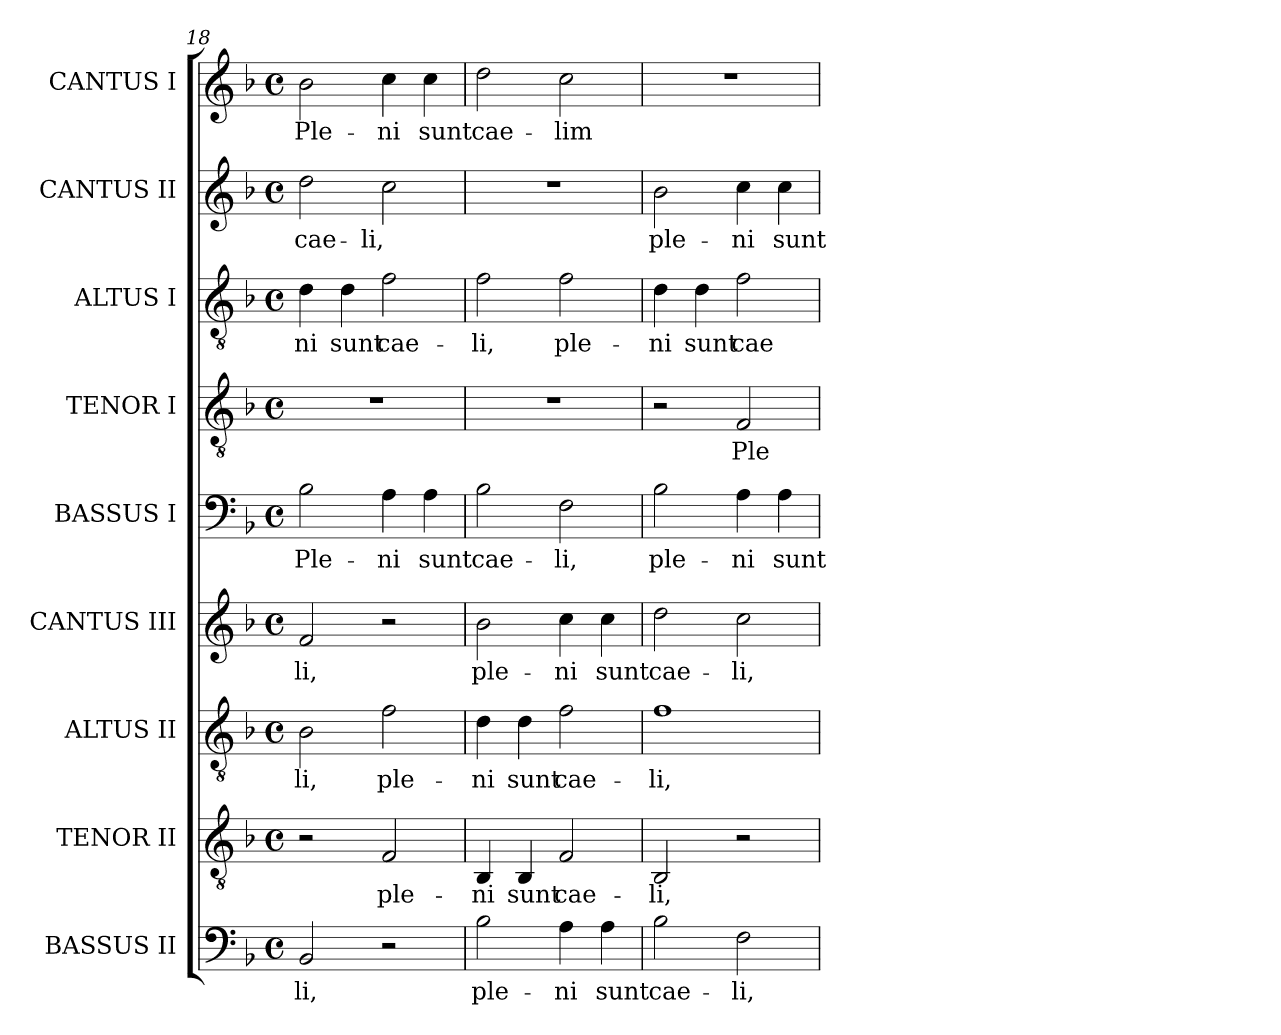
**kern	**text	**kern	**text	**kern	**text	**kern	**text	**kern	**text	**kern	**text	**kern	**text	**kern	**text	**kern	**text
*part9	*part9	*part8	*part8	*part7	*part7	*part6	*part6	*part5	*part5	*part4	*part4	*part3	*part3	*part2	*part2	*part1	*part1
*staff9	*staff9	*staff8	*staff8	*staff7	*staff7	*staff6	*staff6	*staff5	*staff5	*staff4	*staff4	*staff3	*staff3	*staff2	*staff2	*staff1	*staff1
*I"BASSUS II	*	*I"TENOR II	*	*I"ALTUS II	*	*I"CANTUS III	*	*I"BASSUS I	*	*I"TENOR I	*	*I"ALTUS I	*	*I"CANTUS II	*	*I"CANTUS I	*
*I'B. II	*	*I'T. II	*	*I'A. II	*	*I'C. III	*	*I'B. I	*	*I'T. I	*	*I'A. I	*	*I'C. II	*	*I'C. I	*
*clefF4	*	*clefGv2	*	*clefGv2	*	*clefG2	*	*clefF4	*	*clefGv2	*	*clefGv2	*	*clefG2	*	*clefG2	*
*	*	*ITrd7c12	*	*ITrd7c12	*	*	*	*	*	*ITrd7c12	*	*ITrd7c12	*	*	*	*	*
*k[b-]	*	*k[b-]	*	*k[b-]	*	*k[b-]	*	*k[b-]	*	*k[b-]	*	*k[b-]	*	*k[b-]	*	*k[b-]	*
*F:	*	*F:	*	*F:	*	*F:	*	*F:	*	*F:	*	*F:	*	*F:	*	*F:	*
*M4/4	*	*M4/4	*	*M4/4	*	*M4/4	*	*M4/4	*	*M4/4	*	*M4/4	*	*M4/4	*	*M4/4	*
*met(c)	*	*met(c)	*	*met(c)	*	*met(c)	*	*met(c)	*	*met(c)	*	*met(c)	*	*met(c)	*	*met(c)	*
=18	=18	=18	=18	=18	=18	=18	=18	=18	=18	=18	=18	=18	=18	=18	=18	=18	=18
!	!LO:LY:b:color=#000000	!	!	!	!	!	!	!	!	!	!	!	!	!	!	!	!
!	!	!	!	!	!LO:LY:b:color=#000000	!	!	!	!	!	!	!	!	!	!	!	!
!	!	!	!	!	!	!	!LO:LY:b:color=#000000	!	!	!	!	!	!	!	!	!	!
!	!	!	!	!	!	!	!	!	!LO:LY:b:color=#000000	!	!	!	!	!	!	!	!
!	!	!	!	!	!	!	!	!	!	!	!	!	!LO:LY:b:color=#000000	!	!	!	!
!	!	!	!	!	!	!	!	!	!	!	!	!	!	!	!LO:LY:b:color=#000000	!	!
!	!	!	!	!	!	!	!	!	!	!	!	!	!	!	!	!	!LO:LY:b:color=#000000
2BB-i/	-li,	2r	.	2BB-i\	-li,	2fi/	-li,	2B-i\	Ple-	1r	.	4Di\	-ni	2ddi\	cae-	2b-i\	Ple-
!	!	!	!	!	!	!	!	!	!	!	!	!	!LO:LY:b:color=#000000	!	!	!	!
.	.	.	.	.	.	.	.	.	.	.	.	4Di\	sunt	.	.	.	.
!	!	!	!LO:LY:b:color=#000000	!	!	!	!	!	!	!	!	!	!	!	!	!	!
!	!	!	!	!	!LO:LY:b:color=#000000	!	!	!	!	!	!	!	!	!	!	!	!
!	!	!	!	!	!	!	!	!	!LO:LY:b:color=#000000	!	!	!	!	!	!	!	!
!	!	!	!	!	!	!	!	!	!	!	!	!	!LO:LY:b:color=#000000	!	!	!	!
!	!	!	!	!	!	!	!	!	!	!	!	!	!	!	!LO:LY:b:color=#000000	!	!
!	!	!	!	!	!	!	!	!	!	!	!	!	!	!	!	!	!LO:LY:b:color=#000000
2r	.	2FFi/	ple-	2Fi\	ple-	2r	.	4Ai\	-ni	.	.	2Fi\	cae-	2cci\	-li,	4cci\	-ni
!	!	!	!	!	!	!	!	!	!LO:LY:b:color=#000000	!	!	!	!	!	!	!	!
!	!	!	!	!	!	!	!	!	!	!	!	!	!	!	!	!	!LO:LY:b:color=#000000
.	.	.	.	.	.	.	.	4Ai\	sunt	.	.	.	.	.	.	4cci\	sunt
=19	=19	=19	=19	=19	=19	=19	=19	=19	=19	=19	=19	=19	=19	=19	=19	=19	=19
!	!LO:LY:b:color=#000000	!	!	!	!	!	!	!	!	!	!	!	!	!	!	!	!
!	!	!	!LO:LY:b:color=#000000	!	!	!	!	!	!	!	!	!	!	!	!	!	!
!	!	!	!	!	!LO:LY:b:color=#000000	!	!	!	!	!	!	!	!	!	!	!	!
!	!	!	!	!	!	!	!LO:LY:b:color=#000000	!	!	!	!	!	!	!	!	!	!
!	!	!	!	!	!	!	!	!	!LO:LY:b:color=#000000	!	!	!	!	!	!	!	!
!	!	!	!	!	!	!	!	!	!	!	!	!	!LO:LY:b:color=#000000	!	!	!	!
!	!	!	!	!	!	!	!	!	!	!	!	!	!	!	!	!	!LO:LY:b:color=#000000
2B-i\	ple-	4BBB-i/	-ni	4Di\	-ni	2b-i\	ple-	2B-i\	cae-	1r	.	2Fi\	-li,	1r	.	2ddi\	cae-
!	!	!	!LO:LY:b:color=#000000	!	!	!	!	!	!	!	!	!	!	!	!	!	!
!	!	!	!	!	!LO:LY:b:color=#000000	!	!	!	!	!	!	!	!	!	!	!	!
.	.	4BBB-i/	sunt	4Di\	sunt	.	.	.	.	.	.	.	.	.	.	.	.
!	!LO:LY:b:color=#000000	!	!	!	!	!	!	!	!	!	!	!	!	!	!	!	!
!	!	!	!LO:LY:b:color=#000000	!	!	!	!	!	!	!	!	!	!	!	!	!	!
!	!	!	!	!	!LO:LY:b:color=#000000	!	!	!	!	!	!	!	!	!	!	!	!
!	!	!	!	!	!	!	!LO:LY:b:color=#000000	!	!	!	!	!	!	!	!	!	!
!	!	!	!	!	!	!	!	!	!LO:LY:b:color=#000000	!	!	!	!	!	!	!	!
!	!	!	!	!	!	!	!	!	!	!	!	!	!LO:LY:b:color=#000000	!	!	!	!
!	!	!	!	!	!	!	!	!	!	!	!	!	!	!	!	!	!LO:LY:b:color=#000000
4Ai\	-ni	2FFi/	cae-	2Fi\	cae-	4cci\	-ni	2Fi\	-li,	.	.	2Fi\	ple-	.	.	2cci\	-lim
!	!LO:LY:b:color=#000000	!	!	!	!	!	!	!	!	!	!	!	!	!	!	!	!
!	!	!	!	!	!	!	!LO:LY:b:color=#000000	!	!	!	!	!	!	!	!	!	!
4Ai\	sunt	.	.	.	.	4cci\	sunt	.	.	.	.	.	.	.	.	.	.
=20	=20	=20	=20	=20	=20	=20	=20	=20	=20	=20	=20	=20	=20	=20	=20	=20	=20
!	!LO:LY:b:color=#000000	!	!	!	!	!	!	!	!	!	!	!	!	!	!	!	!
!	!	!	!LO:LY:b:color=#000000	!	!	!	!	!	!	!	!	!	!	!	!	!	!
!	!	!	!	!	!LO:LY:b:color=#000000	!	!	!	!	!	!	!	!	!	!	!	!
!	!	!	!	!	!	!	!LO:LY:b:color=#000000	!	!	!	!	!	!	!	!	!	!
!	!	!	!	!	!	!	!	!	!LO:LY:b:color=#000000	!	!	!	!	!	!	!	!
!	!	!	!	!	!	!	!	!	!	!	!	!	!LO:LY:b:color=#000000	!	!	!	!
!	!	!	!	!	!	!	!	!	!	!	!	!	!	!	!LO:LY:b:color=#000000	!	!
2B-i\	cae-	2BBB-i/	-li,	1Fi	-li,	2ddi\	cae-	2B-i\	ple-	2r	.	4Di\	-ni	2b-i\	ple-	1r	.
!	!	!	!	!	!	!	!	!	!	!	!	!	!LO:LY:b:color=#000000	!	!	!	!
.	.	.	.	.	.	.	.	.	.	.	.	4Di\	sunt	.	.	.	.
!	!LO:LY:b:color=#000000	!	!	!	!	!	!	!	!	!	!	!	!	!	!	!	!
!	!	!	!	!	!	!	!LO:LY:b:color=#000000	!	!	!	!	!	!	!	!	!	!
!	!	!	!	!	!	!	!	!	!LO:LY:b:color=#000000	!	!	!	!	!	!	!	!
!	!	!	!	!	!	!	!	!	!	!	!LO:LY:b:color=#000000	!	!	!	!	!	!
!	!	!	!	!	!	!	!	!	!	!	!	!	!LO:LY:b:color=#000000	!	!	!	!
!	!	!	!	!	!	!	!	!	!	!	!	!	!	!	!LO:LY:b:color=#000000	!	!
2Fi\	-li,	2r	.	.	.	2cci\	-li,	4Ai\	-ni	2FFi/	Ple-	2Fi\	cae-	4cci\	-ni	.	.
!	!	!	!	!	!	!	!	!	!LO:LY:b:color=#000000	!	!	!	!	!	!	!	!
!	!	!	!	!	!	!	!	!	!	!	!	!	!	!	!LO:LY:b:color=#000000	!	!
.	.	.	.	.	.	.	.	4Ai\	sunt	.	.	.	.	4cci\	sunt	.	.
=	=	=	=	=	=	=	=	=	=	=	=	=	=	=	=	=	=
*-	*-	*-	*-	*-	*-	*-	*-	*-	*-	*-	*-	*-	*-	*-	*-	*-	*-
